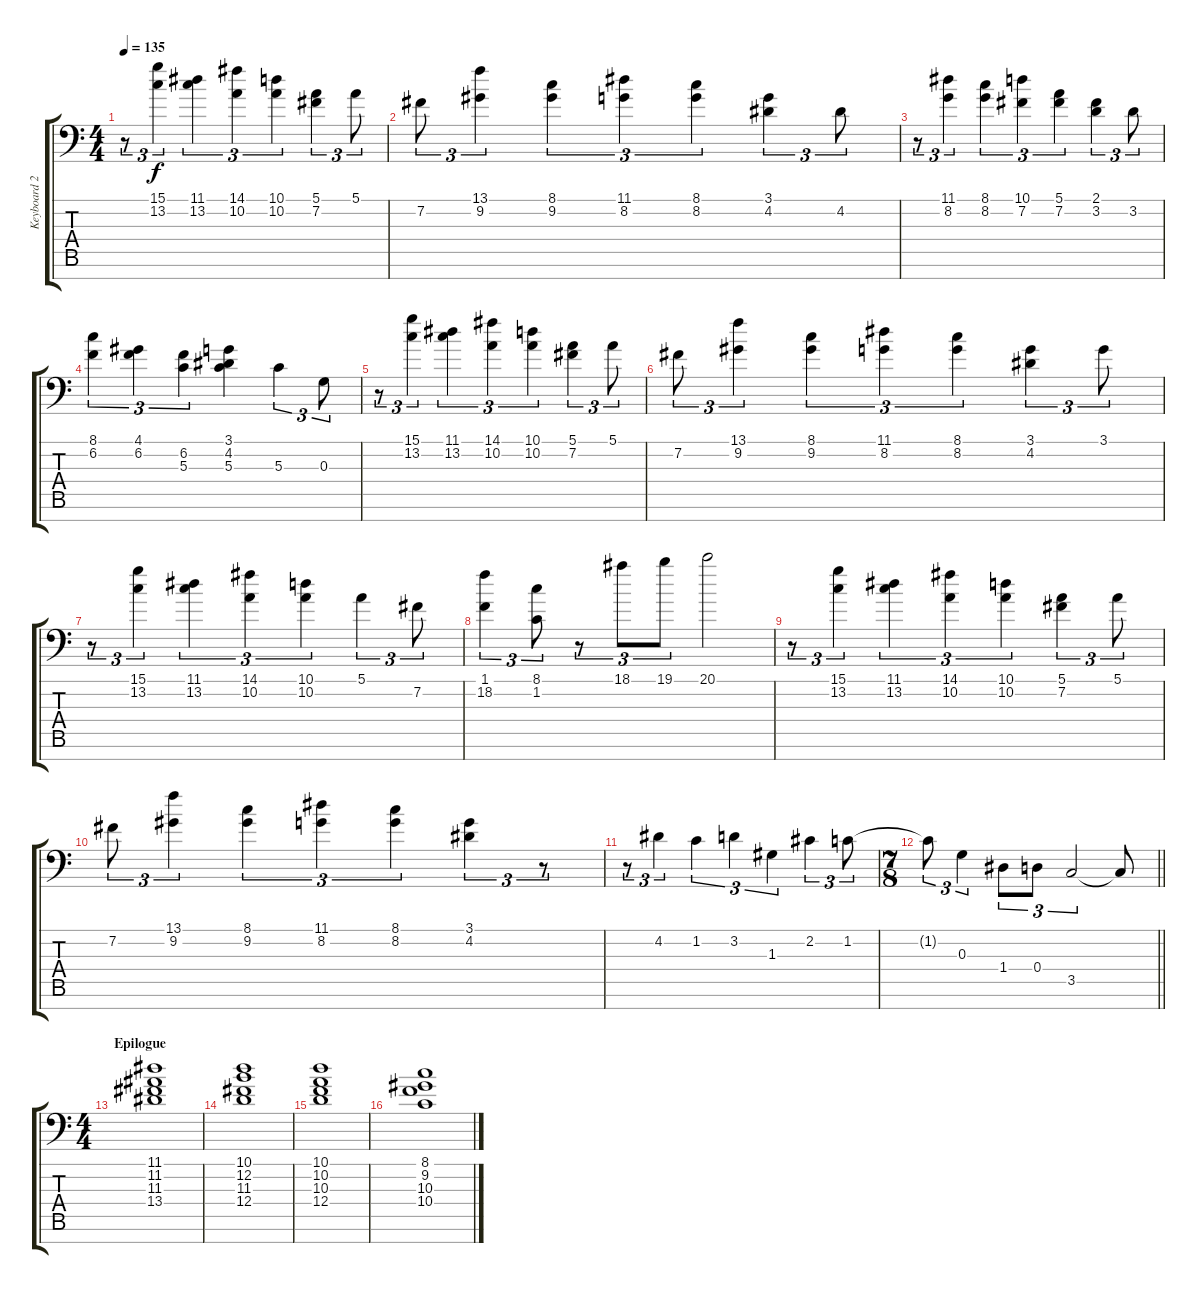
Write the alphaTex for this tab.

\track ("Keyboard 2 RH" "Keyboard 2") {instrument churchorgan}
\staff {score tabs}
\tuning (E4 B3 G3 D3 A2 E2 A1) {hide}
\ts (4 4)
\tempo 135
\clef f4
\ks c
r.8{tu (3 2) dy f} (15.1 13.2).4{tu (3 2)} (11.1 13.2).4{tu (3 2)} (14.1 10.2).4{tu (3 2)} (10.1 10.2).4{tu (3 2)} (5.1 7.2).4{tu (3 2)} 5.1.8{tu (3 2)} |
7.2.8{tu (3 2)} (13.1 9.2).4{tu (3 2)} (8.1 9.2).4{tu (3 2)} (11.1 8.2).4{tu (3 2)} (8.1 8.2).4{tu (3 2)} (3.1 4.2).4{tu (3 2)} 4.2.8{tu (3 2)} |
r.8{tu (3 2)} (11.1 8.2).4{tu (3 2)} (8.1 8.2).4{tu (3 2)} (10.1 7.2).4{tu (3 2)} (5.1 7.2).4{tu (3 2)} (2.1 3.2).4{tu (3 2)} 3.2.8{tu (3 2)} |
(8.1 6.2).4{tu (3 2)} (4.1 6.2).4{tu (3 2)} (6.2 5.3).4{tu (3 2)} (3.1 4.2 5.3).4 5.3.4{tu (3 2)} 0.3.8{tu (3 2)} |
r.8{tu (3 2)} (15.1 13.2).4{tu (3 2)} (11.1 13.2).4{tu (3 2)} (14.1 10.2).4{tu (3 2)} (10.1 10.2).4{tu (3 2)} (5.1 7.2).4{tu (3 2)} 5.1.8{tu (3 2)} |
7.2.8{tu (3 2)} (13.1 9.2).4{tu (3 2)} (8.1 9.2).4{tu (3 2)} (11.1 8.2).4{tu (3 2)} (8.1 8.2).4{tu (3 2)} (3.1 4.2).4{tu (3 2)} 3.1.8{tu (3 2)} |
r.8{tu (3 2)} (15.1 13.2).4{tu (3 2)} (11.1 13.2).4{tu (3 2)} (14.1 10.2).4{tu (3 2)} (10.1 10.2).4{tu (3 2)} 5.1.4{tu (3 2)} 7.2.8{tu (3 2)} |
(1.1 18.2).4{tu (3 2)} (8.1 1.2).8{tu (3 2)} r.8{tu (3 2)} 18.1.8{tu (3 2)} 19.1.8{tu (3 2)} 20.1.2 |
r.8{tu (3 2)} (15.1 13.2).4{tu (3 2)} (11.1 13.2).4{tu (3 2)} (14.1 10.2).4{tu (3 2)} (10.1 10.2).4{tu (3 2)} (5.1 7.2).4{tu (3 2)} 5.1.8{tu (3 2)} |
7.2.8{tu (3 2)} (13.1 9.2).4{tu (3 2)} (8.1 9.2).4{tu (3 2)} (11.1 8.2).4{tu (3 2)} (8.1 8.2).4{tu (3 2)} (3.1 4.2).4{tu (3 2)} r.8{tu (3 2)} |
r.8{tu (3 2)} 4.2.4{tu (3 2)} 1.2.4{tu (3 2)} 3.2.4{tu (3 2)} 1.3.4{tu (3 2)} 2.2.4{tu (3 2)} 1.2.8{tu (3 2)} |
\ts (7 8)
\barLineRight lightlight
1.2{t}.8{tu (3 2)} 0.3.4{tu (3 2)} 1.4.8{tu (3 2)} 0.4.8{tu (3 2)} 3.5.2{tu (3 2)} 3.5{t}.8 |
\ts (4 4)
\section ("" "Epilogue")
(11.1 11.2 11.3 13.4).1{volume 8 instrument stringensemble1} |
(10.1 12.2 11.3 12.4).1 |
(10.1 10.2 10.3 12.4).1 |
(8.1 9.2 10.3 10.4).1
